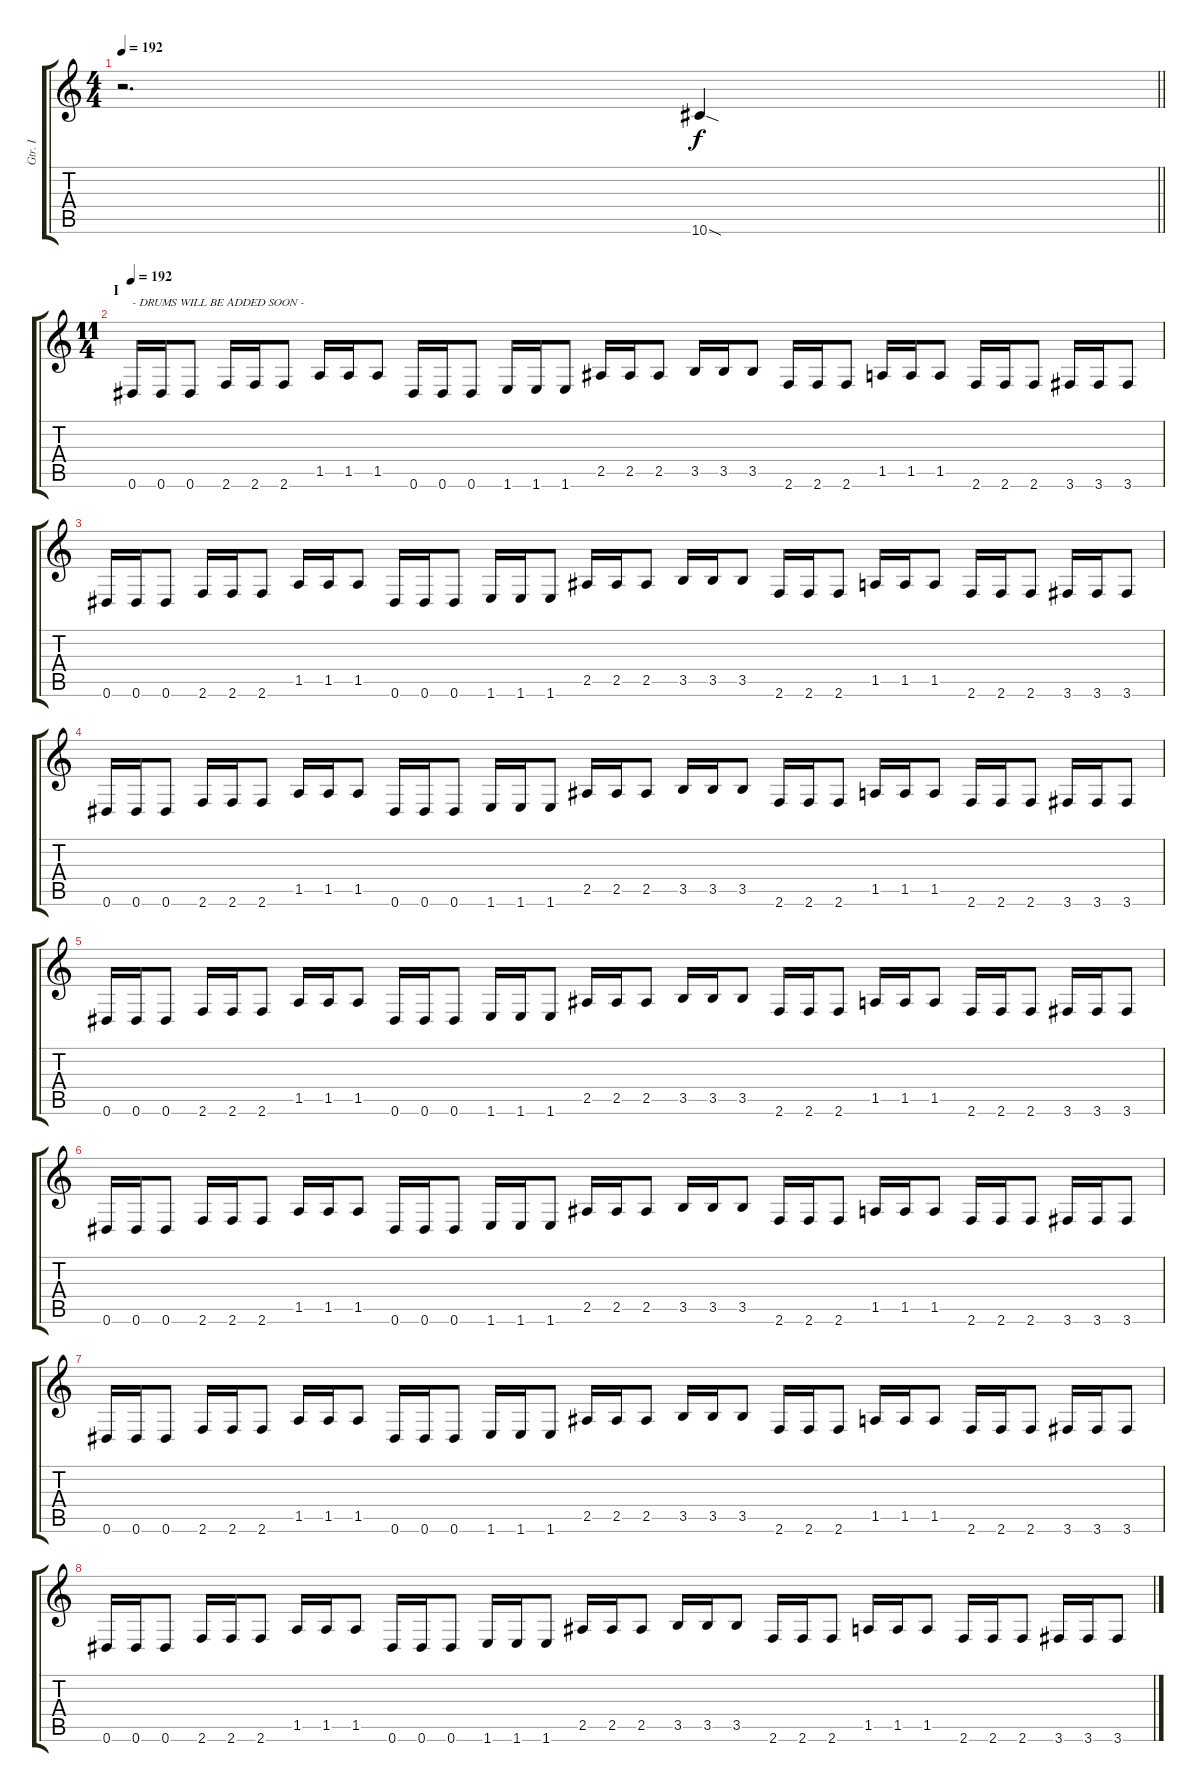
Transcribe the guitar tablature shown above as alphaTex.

\track ("Gtr. I" "Gtr. I") {instrument distortionguitar}
\staff {score tabs}
\tuning (Eb4 Bb3 Gb3 Db3 Ab2 Eb2) {hide}
\ts (4 4)
\tempo 192
\clef g2
\barLineRight lightlight
\ks c
r.2{d dy f instrument distortionguitar} 10.6{sod}.4 |
\ts (11 4)
\section ("" "I     ")
\tempo 192
0.6.16{txt "- DRUMS WILL BE ADDED SOON -"} 0.6.16 0.6.8 2.6.16 2.6.16 2.6.8 1.5.16 1.5.16 1.5.8 0.6.16 0.6.16 0.6.8 1.6.16 1.6.16 1.6.8 2.5.16 2.5.16 2.5.8 3.5.16 3.5.16 3.5.8 2.6.16 2.6.16 2.6.8 1.5.16 1.5.16 1.5.8 2.6.16 2.6.16 2.6.8 3.6.16 3.6.16 3.6.8 |
0.6.16 0.6.16 0.6.8 2.6.16 2.6.16 2.6.8 1.5.16 1.5.16 1.5.8 0.6.16 0.6.16 0.6.8 1.6.16 1.6.16 1.6.8 2.5.16 2.5.16 2.5.8 3.5.16 3.5.16 3.5.8 2.6.16 2.6.16 2.6.8 1.5.16 1.5.16 1.5.8 2.6.16 2.6.16 2.6.8 3.6.16 3.6.16 3.6.8 |
0.6.16 0.6.16 0.6.8 2.6.16 2.6.16 2.6.8 1.5.16 1.5.16 1.5.8 0.6.16 0.6.16 0.6.8 1.6.16 1.6.16 1.6.8 2.5.16 2.5.16 2.5.8 3.5.16 3.5.16 3.5.8 2.6.16 2.6.16 2.6.8 1.5.16 1.5.16 1.5.8 2.6.16 2.6.16 2.6.8 3.6.16 3.6.16 3.6.8 |
0.6.16 0.6.16 0.6.8 2.6.16 2.6.16 2.6.8 1.5.16 1.5.16 1.5.8 0.6.16 0.6.16 0.6.8 1.6.16 1.6.16 1.6.8 2.5.16 2.5.16 2.5.8 3.5.16 3.5.16 3.5.8 2.6.16 2.6.16 2.6.8 1.5.16 1.5.16 1.5.8 2.6.16 2.6.16 2.6.8 3.6.16 3.6.16 3.6.8 |
0.6.16 0.6.16 0.6.8 2.6.16 2.6.16 2.6.8 1.5.16 1.5.16 1.5.8 0.6.16 0.6.16 0.6.8 1.6.16 1.6.16 1.6.8 2.5.16 2.5.16 2.5.8 3.5.16 3.5.16 3.5.8 2.6.16 2.6.16 2.6.8 1.5.16 1.5.16 1.5.8 2.6.16 2.6.16 2.6.8 3.6.16 3.6.16 3.6.8 |
0.6.16 0.6.16 0.6.8 2.6.16 2.6.16 2.6.8 1.5.16 1.5.16 1.5.8 0.6.16 0.6.16 0.6.8 1.6.16 1.6.16 1.6.8 2.5.16 2.5.16 2.5.8 3.5.16 3.5.16 3.5.8 2.6.16 2.6.16 2.6.8 1.5.16 1.5.16 1.5.8 2.6.16 2.6.16 2.6.8 3.6.16 3.6.16 3.6.8 |
0.6.16 0.6.16 0.6.8 2.6.16 2.6.16 2.6.8 1.5.16 1.5.16 1.5.8 0.6.16 0.6.16 0.6.8 1.6.16 1.6.16 1.6.8 2.5.16 2.5.16 2.5.8 3.5.16 3.5.16 3.5.8 2.6.16 2.6.16 2.6.8 1.5.16 1.5.16 1.5.8 2.6.16 2.6.16 2.6.8 3.6.16 3.6.16 3.6.8
